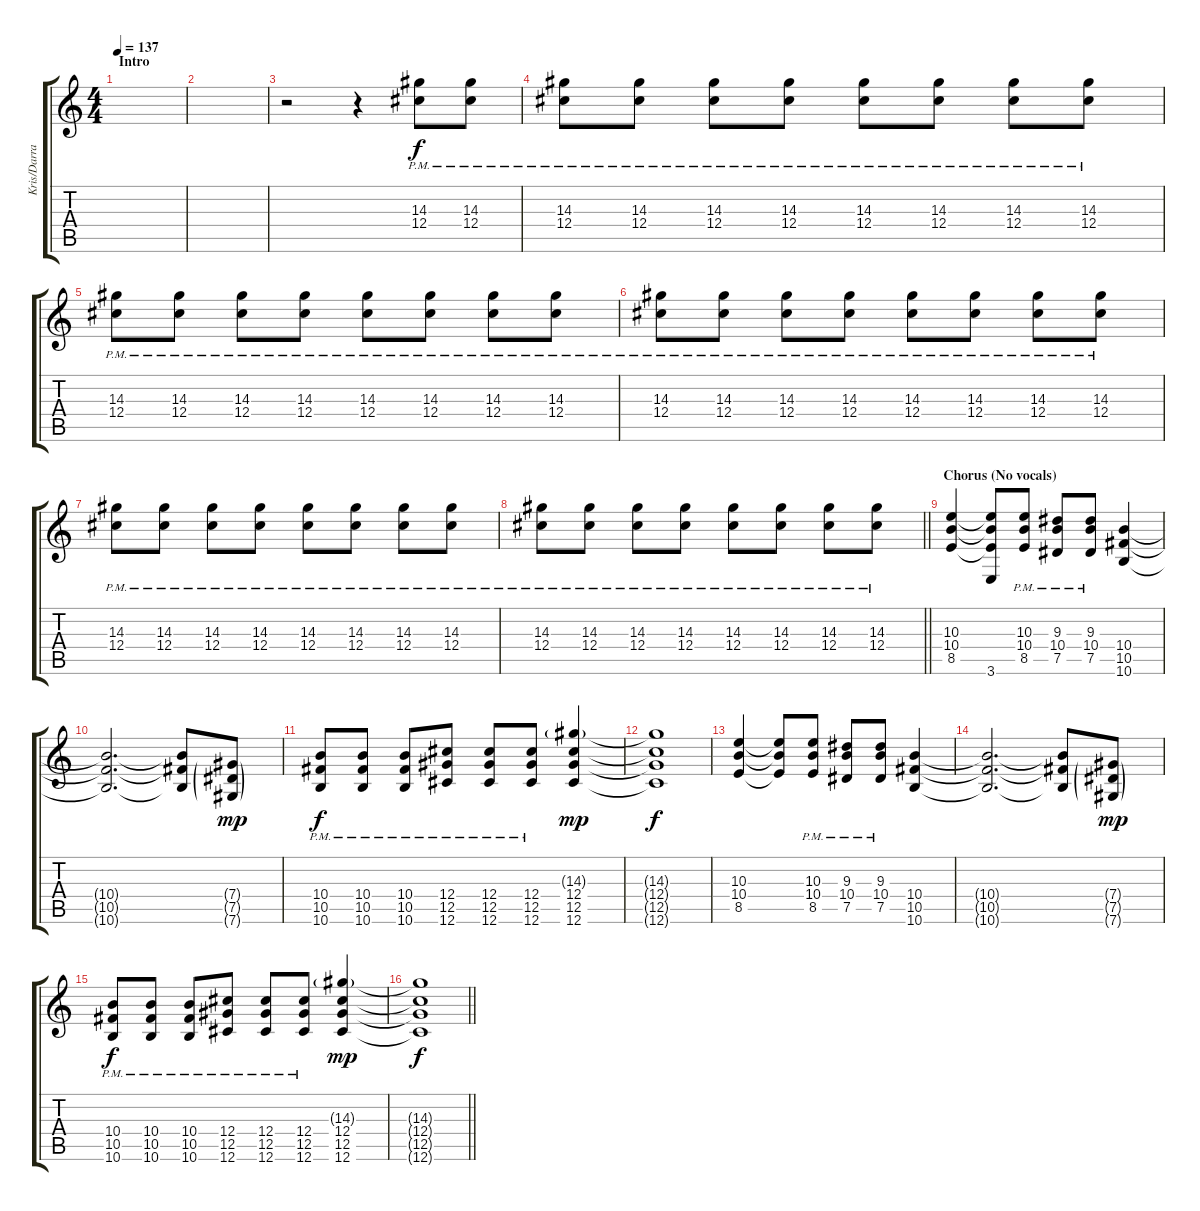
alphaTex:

\track ("Kris/Darran" "Kris/Darra") {instrument distortionguitar}
\staff {score tabs}
\tuning (Eb4 Bb3 Gb3 Db3 Ab2 Db2) {hide}
\ts (4 4)
\section ("" "Intro")
\tempo 137
\clef g2
\ks c
|
|
r.2{volume 8} r.4 (14.3 12.4{pm}).8 (14.3 12.4{pm}).8 |
(14.3{pm} 12.4{pm}).8{volume 12} (14.3{pm} 12.4{pm}).8 (14.3{pm} 12.4{pm}).8 (14.3{pm} 12.4{pm}).8 (14.3{pm} 12.4{pm}).8 (14.3{pm} 12.4{pm}).8 (14.3{pm} 12.4{pm}).8 (14.3{pm} 12.4{pm}).8 |
(14.3{pm} 12.4{pm}).8 (14.3{pm} 12.4{pm}).8 (14.3{pm} 12.4{pm}).8 (14.3{pm} 12.4{pm}).8 (14.3{pm} 12.4{pm}).8 (14.3{pm} 12.4{pm}).8 (14.3{pm} 12.4{pm}).8 (14.3{pm} 12.4{pm}).8 |
(14.3{pm} 12.4{pm}).8 (14.3{pm} 12.4{pm}).8 (14.3{pm} 12.4{pm}).8 (14.3{pm} 12.4{pm}).8 (14.3{pm} 12.4{pm}).8 (14.3{pm} 12.4{pm}).8 (14.3{pm} 12.4{pm}).8 (14.3{pm} 12.4{pm}).8 |
(14.3{pm} 12.4{pm}).8 (14.3{pm} 12.4{pm}).8 (14.3{pm} 12.4{pm}).8 (14.3{pm} 12.4{pm}).8 (14.3{pm} 12.4{pm}).8 (14.3{pm} 12.4{pm}).8 (14.3{pm} 12.4{pm}).8 (14.3{pm} 12.4{pm}).8 |
\barLineRight lightlight
(14.3{pm} 12.4{pm}).8 (14.3{pm} 12.4{pm}).8 (14.3{pm} 12.4{pm}).8 (14.3{pm} 12.4{pm}).8 (14.3{pm} 12.4{pm}).8 (14.3{pm} 12.4{pm}).8 (14.3{pm} 12.4{pm}).8 (14.3{pm} 12.4{pm}).8 |
\section ("" "Chorus (No vocals)")
(10.3 10.4 8.5).4 (10.3{t} 10.4{t} 8.5{t} 3.6).8 (10.3 10.4{pm} 8.5{pm}).8 (9.3 10.4{pm} 7.5{pm}).8 (9.3 10.4{pm} 7.5{pm}).8 (10.4 10.5 10.6).4 |
(10.4{t} 10.5{t} 10.6{t}).2{d} (10.4{t} 10.5{t} 10.6{t}).8 (7.4{g} 7.5{g} 7.6{g}).8{dy mp} |
(10.4{pm} 10.5{pm} 10.6{pm}).8{dy f} (10.4{pm} 10.5{pm} 10.6{pm}).8 (10.4{pm} 10.5{pm} 10.6{pm}).8 (12.4{pm} 12.5{pm} 12.6{pm}).8 (12.4{pm} 12.5{pm} 12.6{pm}).8 (12.4{pm} 12.5{pm} 12.6{pm}).8 (14.3{g} 12.4 12.5 12.6).4{dy mp} |
(14.3{t} 12.4{t} 12.5{t} 12.6{t}).1{dy f} |
(10.3 10.4 8.5).4 (10.3{t} 10.4{t} 8.5{t}).8 (10.3 10.4{pm} 8.5{pm}).8 (9.3 10.4{pm} 7.5{pm}).8 (9.3 10.4{pm} 7.5{pm}).8 (10.4 10.5 10.6).4 |
(10.4{t} 10.5{t} 10.6{t}).2{d} (10.4{t} 10.5{t} 10.6{t}).8 (7.4{g} 7.5{g} 7.6{g}).8{dy mp} |
(10.4{pm} 10.5{pm} 10.6{pm}).8{dy f} (10.4{pm} 10.5{pm} 10.6{pm}).8 (10.4{pm} 10.5{pm} 10.6{pm}).8 (12.4{pm} 12.5{pm} 12.6{pm}).8 (12.4{pm} 12.5{pm} 12.6{pm}).8 (12.4{pm} 12.5{pm} 12.6{pm}).8 (14.3{g} 12.4 12.5 12.6).4{dy mp} |
\barLineRight lightlight
(14.3{t} 12.4{t} 12.5{t} 12.6{t}).1{dy f}
